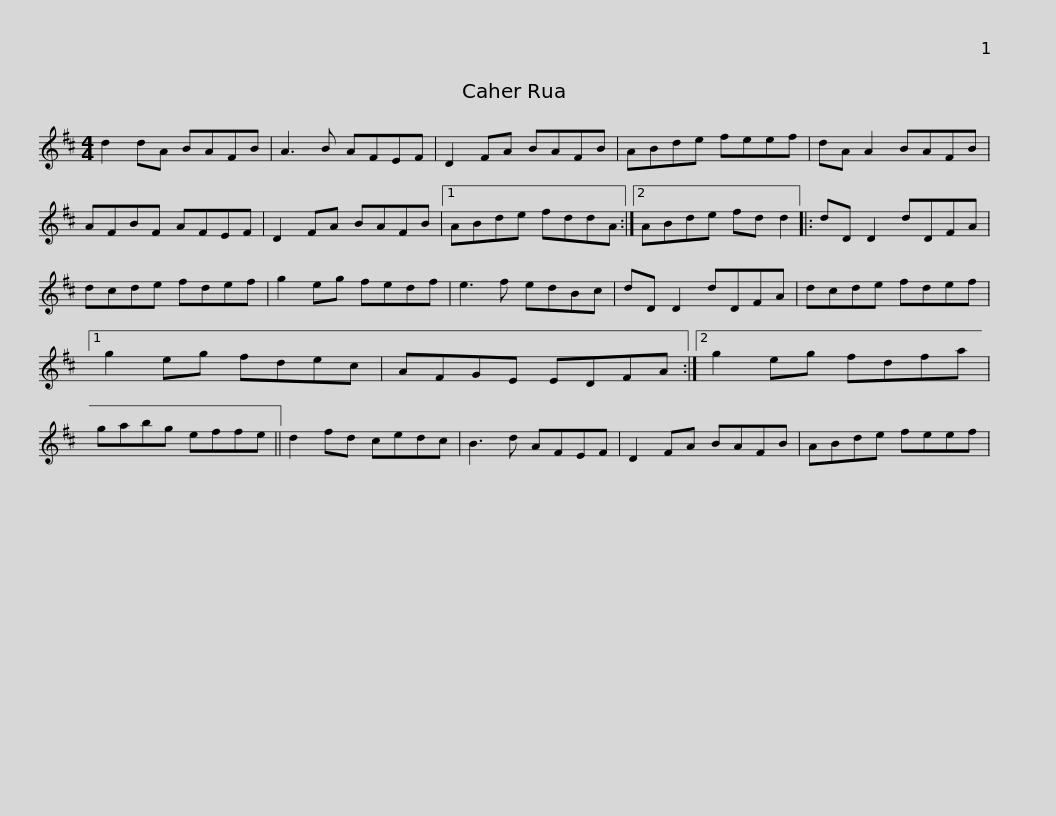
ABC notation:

X:1
L:1/8
M:4/4
I:linebreak $
K:D
V:1 treble
V:1
 d2 dA BAFB | A3 B AFEF | D2 FA BAFB | ABde feef | dA A2 BAFB | %5
 AFBF AFEF |$ D2 FA BAFB |1 ABde fddA :|2 ABde fd d2 |: dD D2 dDFA | %10
 dcde fdef | g2 eg fedf |$ e3 f edBc | dD D2 dDFA | dcde fdef |1 %15
 g2 eg fdec | AFGE EDFA :|2 g2 eg fdfa |$ gabg effe || d2 fd cedc | %20
 B3 d AFEF | D2 FA BAFB | ABde feef | %23
